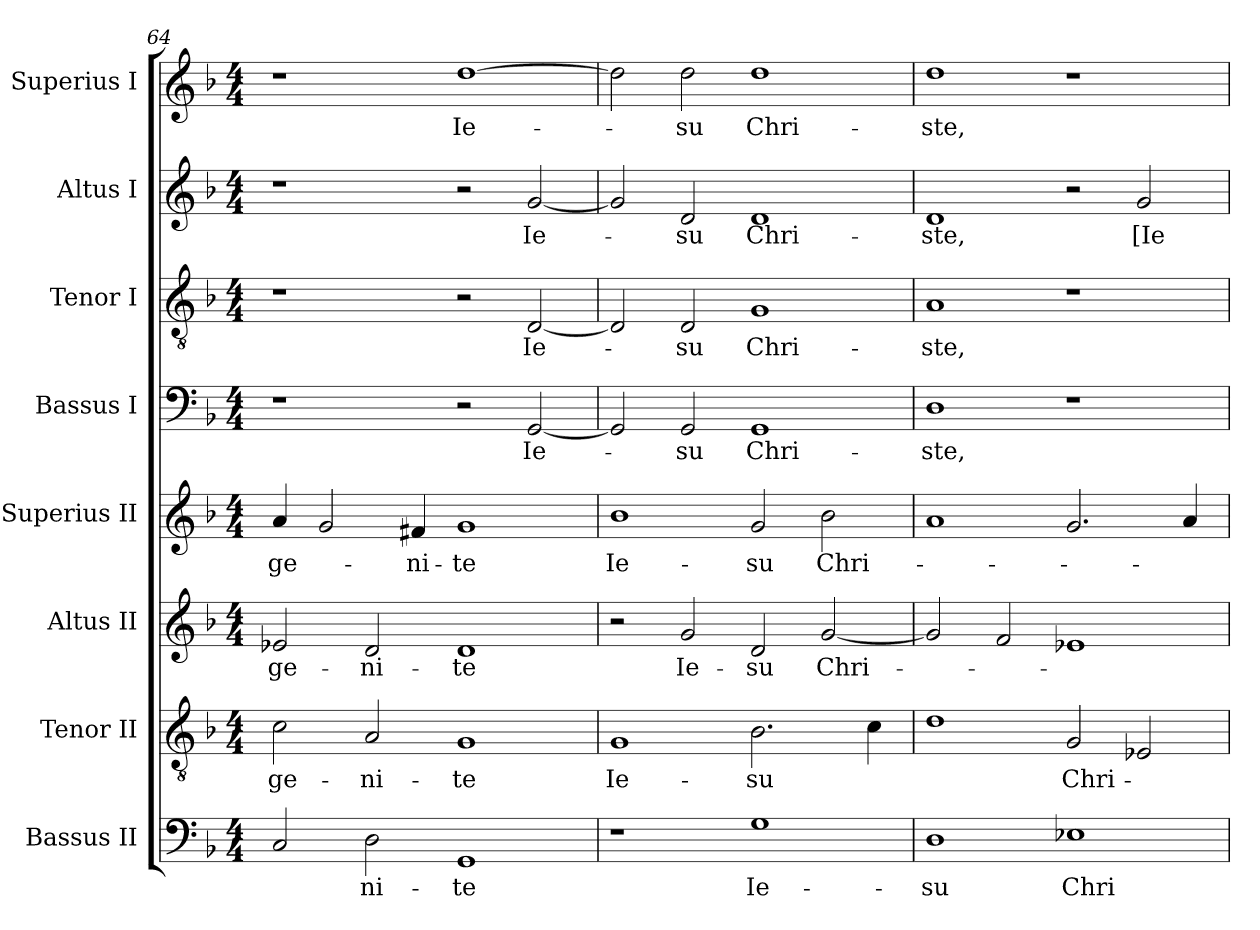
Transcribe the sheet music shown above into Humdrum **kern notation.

**kern	**text	**kern	**text	**kern	**text	**kern	**text	**kern	**text	**kern	**text	**kern	**text	**kern	**text
*part8	*part8	*part7	*part7	*part6	*part6	*part5	*part5	*part4	*part4	*part3	*part3	*part2	*part2	*part1	*part1
*staff8	*staff8	*staff7	*staff7	*staff6	*staff6	*staff5	*staff5	*staff4	*staff4	*staff3	*staff3	*staff2	*staff2	*staff1	*staff1
*I"Bassus II	*	*I"Tenor II	*	*I"Altus II	*	*I"Superius II	*	*I"Bassus I	*	*I"Tenor I	*	*I"Altus I	*	*I"Superius I	*
*I'B.	*	*I'T.	*	*I'A.	*	*I'S.	*	*I'B.	*	*I'T.	*	*I'A.	*	*I'S.	*
!!LO:PB:g=z
*clefF4	*	*clefGv2	*	*clefG2	*	*clefG2	*	*clefF4	*	*clefGv2	*	*clefG2	*	*clefG2	*
*	*	*ITrd7c12	*	*	*	*	*	*	*	*ITrd7c12	*	*	*	*	*
*k[b-]	*	*k[b-]	*	*k[b-]	*	*k[b-]	*	*k[b-]	*	*k[b-]	*	*k[b-]	*	*k[b-]	*
*d:	*	*d:	*	*d:	*	*d:	*	*d:	*	*d:	*	*d:	*	*d:	*
*M4/4	*	*M4/4	*	*M4/4	*	*M4/4	*	*M4/4	*	*M4/4	*	*M4/4	*	*M4/4	*
=64	=64	=64	=64	=64	=64	=64	=64	=64	=64	=64	=64	=64	=64	=64	=64
!	!	!	!LO:LY:b	!	!LO:LY:b	!	!LO:LY:b	!	!	!	!	!	!	!	!
2C/	.	2C\	-ge-	2e-X/	-ge-	4a/	-ge-	1r	.	1r	.	1r	.	1r	.
.	.	.	.	.	.	2g/	.	.	.	.	.	.	.	.	.
!	!LO:LY:b	!	!LO:LY:b	!	!LO:LY:b	!	!	!	!	!	!	!	!	!	!
2D\	-ni-	2AA/	-ni-	2d/	-ni-	.	.	.	.	.	.	.	.	.	.
!	!	!	!	!	!	!	!LO:LY:b	!	!	!	!	!	!	!	!
.	.	.	.	.	.	4f#X/	-ni-	.	.	.	.	.	.	.	.
!	!LO:LY:b	!	!LO:LY:b	!	!LO:LY:b	!	!LO:LY:b	!	!	!	!	!	!	!	!LO:LY:b
1GG	-te	1GG	-te	1d	-te	1g	-te	2r	.	2r	.	2r	.	[>1dd	Ie-
!	!	!	!	!	!	!	!	!	!LO:LY:b	!	!LO:LY:b	!	!LO:LY:b	!	!
.	.	.	.	.	.	.	.	[<2GG/	Ie-	[<2DD/	Ie-	[<2g/	Ie-	.	.
=65	=65	=65	=65	=65	=65	=65	=65	=65	=65	=65	=65	=65	=65	=65	=65
!	!	!	!LO:LY:b	!	!	!	!LO:LY:b	!	!	!	!	!	!	!	!
1r	.	1GG	Ie-	2r	.	1b-	Ie-	2GG/]	.	2DD/]	.	2g/]	.	2dd\]	.
!	!	!	!	!	!LO:LY:b	!	!	!	!LO:LY:b	!	!LO:LY:b	!	!LO:LY:b	!	!LO:LY:b
.	.	.	.	2g/	Ie-	.	.	2GG/	-su	2DD/	-su	2d/	-su	2dd\	-su
!	!LO:LY:b	!	!LO:LY:b	!	!LO:LY:b	!	!LO:LY:b	!	!LO:LY:b	!	!LO:LY:b	!	!LO:LY:b	!	!LO:LY:b
1G	Ie-	2.BB-\	-su	2d/	-su	2g/	-su	1GG	Chri-	1GG	Chri-	1d	Chri-	1dd	Chri-
!	!	!	!	!	!LO:LY:b	!	!LO:LY:b	!	!	!	!	!	!	!	!
.	.	.	.	[<2g/	Chri-	2b-\	Chri-	.	.	.	.	.	.	.	.
.	.	4C\	.	.	.	.	.	.	.	.	.	.	.	.	.
=66	=66	=66	=66	=66	=66	=66	=66	=66	=66	=66	=66	=66	=66	=66	=66
!	!LO:LY:b	!	!	!	!	!	!	!	!LO:LY:b	!	!LO:LY:b	!	!LO:LY:b	!	!LO:LY:b
1D	-su	1D	.	2g/]	.	1a	.	1D	-ste,	1AA	-ste,	1d	-ste,	1dd	-ste,
.	.	.	.	2f/	.	.	.	.	.	.	.	.	.	.	.
!	!LO:LY:b	!	!LO:LY:b	!	!	!	!	!	!	!	!	!	!	!	!
1E-X	Chri-	2GG/	Chri-	1e-X	.	2.g/	.	1r	.	1r	.	2r	.	1r	.
!	!	!	!	!	!	!	!	!	!	!	!	!	!LO:LY:b	!	!
.	.	2EE-X/	.	.	.	.	.	.	.	.	.	2g/	[Ie-	.	.
.	.	.	.	.	.	4a/	.	.	.	.	.	.	.	.	.
=	=	=	=	=	=	=	=	=	=	=	=	=	=	=	=
*-	*-	*-	*-	*-	*-	*-	*-	*-	*-	*-	*-	*-	*-	*-	*-
